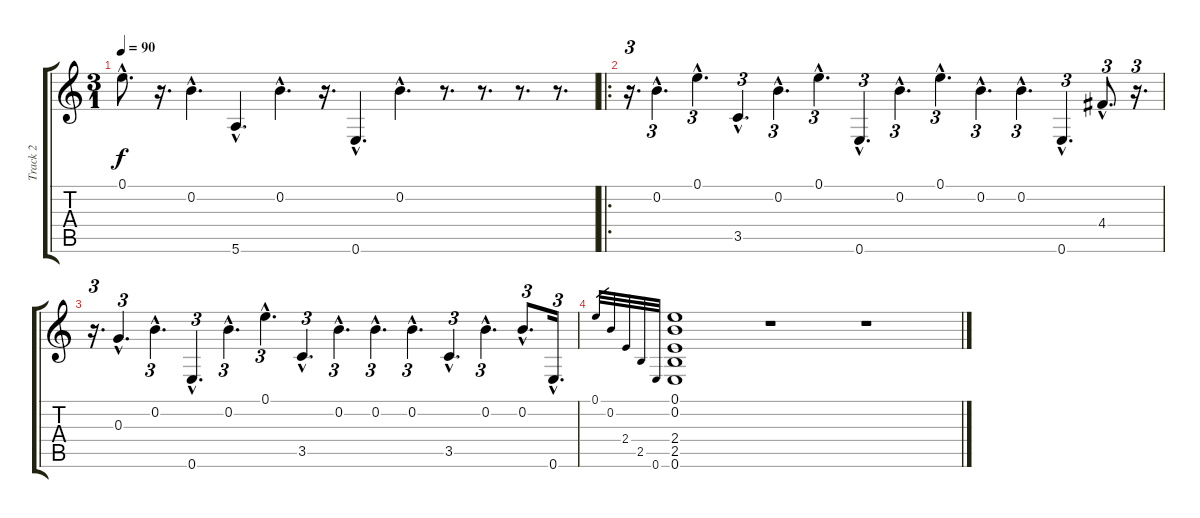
\track ("Track 2" "Track 2") {instrument acousticguitarnylon}
\staff {score tabs}
\tuning (E4 B3 G3 D3 A2 E2) {hide}
\ts (3 1)
\tempo 90
\clef g2
\ks c
0.1{hac}.8{d dy f} r.16{d} 0.2{hac}.4{d} 5.6{hac}.4{d} 0.2{hac}.4{d} r.16{d} 0.6{hac}.4{d} 0.2{hac}.4{d} r.8{d} r.8{d} r.8{d} r.8{d} |
\ro
r.16{d tu (3 2)} 0.2{hac}.4{d tu (3 2)} 0.1{hac}.4{d tu (3 2)} 3.5{hac}.4{d tu (3 2)} 0.2{hac}.4{d tu (3 2)} 0.1{hac}.4{d tu (3 2)} 0.6{hac}.4{d tu (3 2)} 0.2{hac}.4{d tu (3 2)} 0.1{hac}.4{d tu (3 2)} 0.2{hac}.4{d tu (3 2)} 0.2{hac}.4{d tu (3 2)} 0.6{hac}.4{d tu (3 2)} 4.4{hac}.8{d tu (3 2)} r.16{d tu (3 2)} |
r.16{d tu (3 2)} 0.3{hac}.4{d tu (3 2)} 0.2{hac}.4{d tu (3 2)} 0.6{hac}.4{d tu (3 2)} 0.2{hac}.4{d tu (3 2)} 0.1{hac}.4{d tu (3 2)} 3.5{hac}.4{d tu (3 2)} 0.2{hac}.4{d tu (3 2)} 0.2{hac}.4{d tu (3 2)} 0.2{hac}.4{d tu (3 2)} 3.5{hac}.4{d tu (3 2)} 0.2{hac}.4{d tu (3 2)} 0.2{hac}.8{d tu (3 2)} 0.6{hac}.16{d tu (3 2)} |
0.1.32{gr} 0.2.32{gr} 2.4.32{gr} 2.5.32{gr} 0.6.32{gr} (0.1 0.2 2.4 2.5 0.6).1 r.1 r.1
